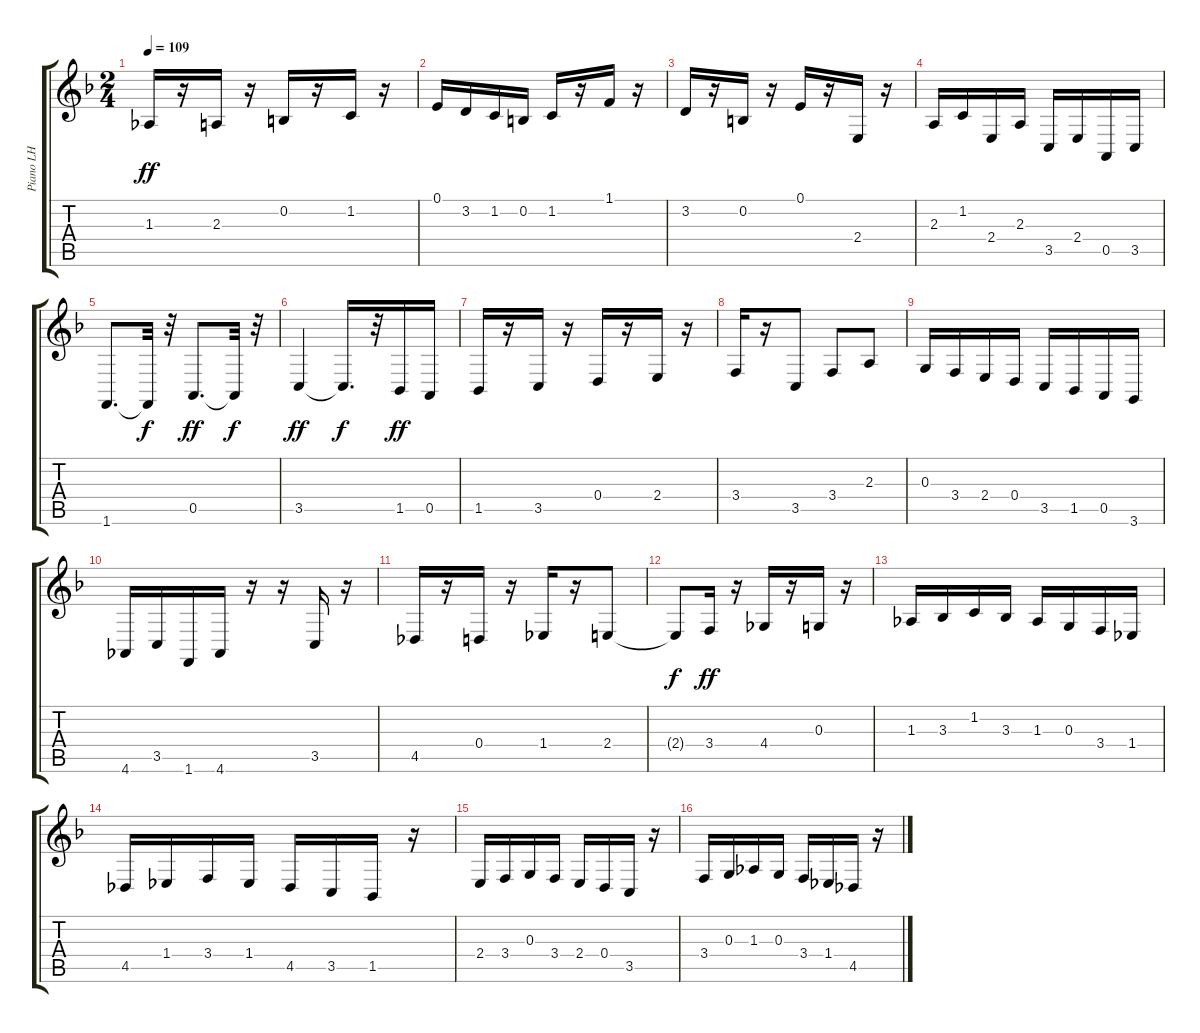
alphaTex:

\track ("Piano LH" "Piano LH") {instrument acousticgrandpiano}
\staff {score tabs}
\tuning (E4 B3 G3 D3 A2 E2) {hide}
\ts (2 4)
\tempo 109
\clef g2
\ks f
1.3.16{dy ff} r.16 2.3.16 r.16 0.2.16 r.16 1.2.16 r.16 |
0.1.16 3.2.16 1.2.16 0.2.16 1.2.16 r.16 1.1.16 r.16 |
3.2.16 r.16 0.2.16 r.16 0.1.16 r.16 2.4.16 r.16 |
2.3.16 1.2.16 2.4.16 2.3.16 3.5.16 2.4.16 0.5.16 3.5.16 |
1.6.8{d} 1.6{t}.32{dy f} r.32 0.5.8{d dy ff} 0.5{t}.32{dy f} r.32 |
3.5.4{dy ff} 3.5{t}.16{d dy f} r.32 1.5.16{dy ff} 0.5.16 |
1.5.16 r.16 3.5.16 r.16 0.4.16 r.16 2.4.16 r.16 |
3.4.16 r.16 3.5.8 3.4.8 2.3.8 |
0.3.16 3.4.16 2.4.16 0.4.16 3.5.16 1.5.16 0.5.16 3.6.16 |
4.6.16 3.5.16 1.6.16 4.6.16 r.16 r.16 3.5.16 r.16 |
4.5.16 r.16 0.4.16 r.16 1.4.16 r.16 2.4.8 |
2.4{t}.8{dy f} 3.4.16{dy ff} r.16 4.4.16 r.16 0.3.16 r.16 |
1.3.16 3.3.16 1.2.16 3.3.16 1.3.16 0.3.16 3.4.16 1.4.16 |
4.5.16 1.4.16 3.4.16 1.4.16 4.5.16 3.5.16 1.5.16 r.16 |
2.4.16 3.4.16 0.3.16 3.4.16 2.4.16 0.4.16 3.5.16 r.16 |
3.4.16 0.3.16 1.3.16 0.3.16 3.4.16 1.4.16 4.5.16 r.16
